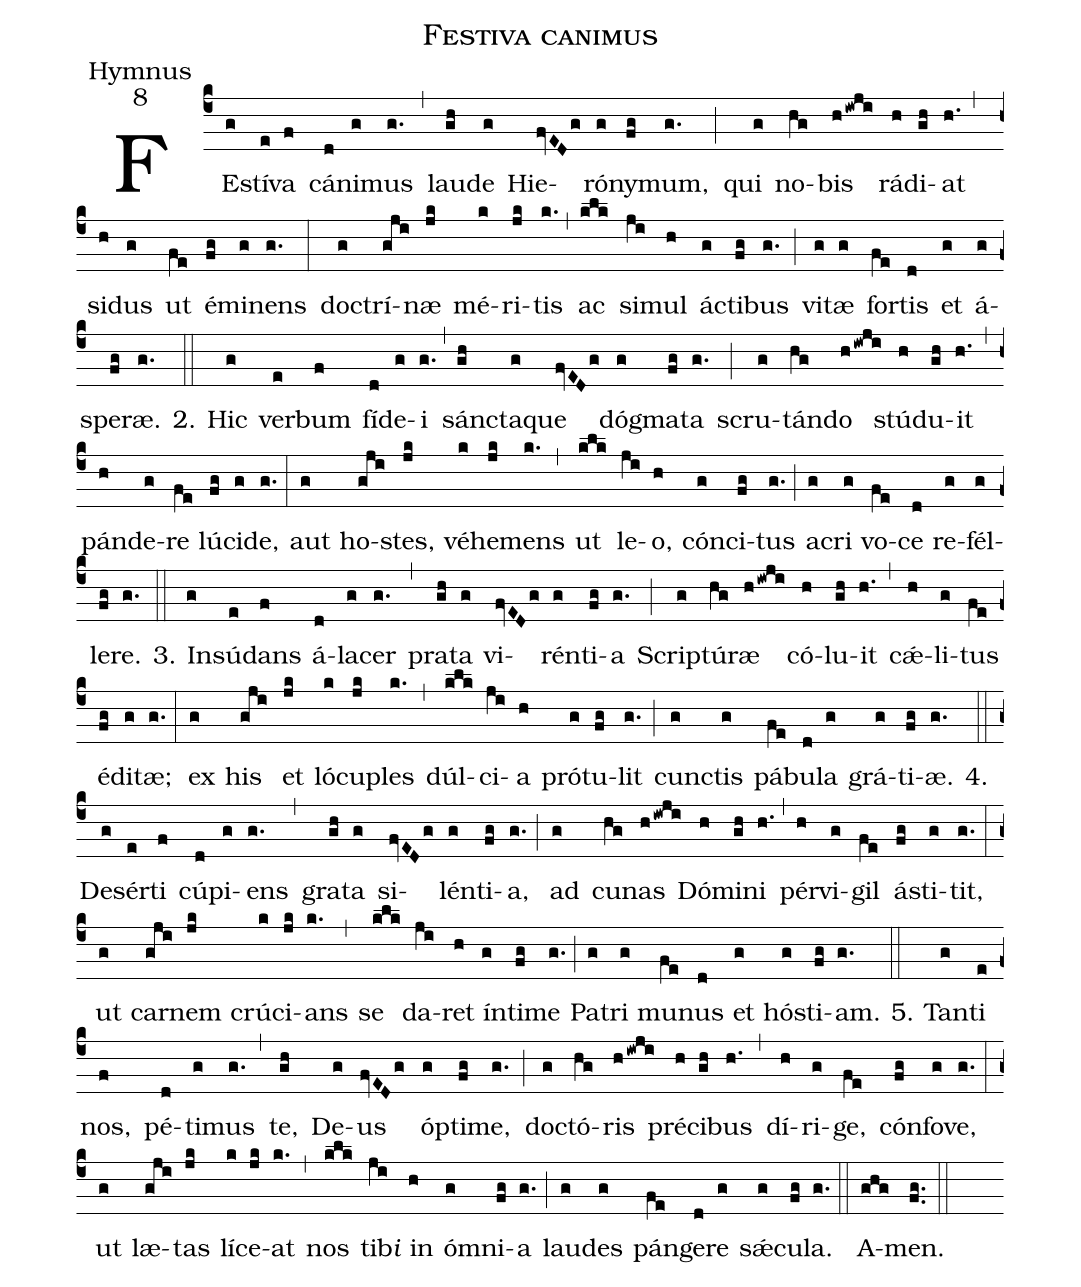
name:Festiva canimus;
office-part:Hymnus;
mode:8;
%%
(c4)FE(g)stí(e)va(f) cá(d)ni(g)mus(g.) (,) lau(gh)de(g) Hie(fvEDg)ró(g)ny(fg)mum,(g.) (;)
qui(g) no(hg)bis(hiwji) rá(h)di(gh)at(h.) (,) si(h)dus(g) ut(fe) é(fg)mi(g)nens(g.) (:)
do(g)ctrí(gji)næ(jk) mé(k)ri(jk)tis(k.) (,) ac(klk) si(ji)mul(h) á(g)cti(fg)bus(g.) (;)
vi(g)tæ(g) for(fe)tis(d) et(g) á(g)spe(fg)ræ.(g.)
2.(::) Hic(g) ver(e)bum(f) fí(d)de(g)i(g.) (,) sán(gh)cta(g)que(fvEDg) dóg(g)ma(fg)ta(g.) (;)
scru(g)tán(hg)do(hiwji) stú(h)du(gh)it(h.) (,) pán(h)de(g)re(fe) lú(fg)ci(g)de,(g.) (:)
aut(g) ho(gji)stes,(jk) vé(k)he(jk)mens(k.) (,) ut(klk) le(ji)o,(h) cón(g)ci(fg)tus(g.) (;)
a(g)cri(g) vo(fe)ce(d) re(g)fél(g)le(fg)re.(g.)
3.(::) In(g)sú(e)dans(f) á(d)la(g)cer(g.) (,) pra(gh)ta(g) vi(fvEDg)rén(g)ti(fg)a(g.) (;)
Scrip(g)tú(hg)ræ(hiwji) có(h)lu(gh)it(h.) (,) cǽ(h)li(g)tus(fe) é(fg)di(g)tæ;(g.) (:)
ex(g) his(gji) et(jk) ló(k)cu(jk)ples(k.) (,) dúl(klk)ci(ji)a(h) pró(g)tu(fg)lit(g.) (;)
cun(g)ctis(g) pá(fe)bu(d)la(g) grá(g)ti(fg)æ.(g.)
4.(::) De(g)sér(e)ti(f) cú(d)pi(g)ens(g.) (,) gra(gh)ta(g) si(fvEDg)lén(g)ti(fg)a,(g.) (;)
ad(g) cu(hg)nas(hiwji) Dó(h)mi(gh)ni(h.) (,) pér(h)vi(g)gil(fe) á(fg)sti(g)tit,(g.) (:)
ut(g) car(gji)nem(jk) crú(k)ci(jk)ans(k.) (,) se(klk) da(ji)ret(h) ín(g)ti(fg)me(g.) (;)
Pa(g)tri(g) mu(fe)nus(d) et(g) hó(g)sti(fg)am.(g.)
5.(::) Tan(g)ti(e) nos,(f) pé(d)ti(g)mus(g.) (,) te,(gh) De(g)us(fvEDg) óp(g)ti(fg)me,(g.) (;)
do(g)ctó(hg)ris(hiwji) pré(h)ci(gh)bus(h.) (,) dí(h)ri(g)ge,(fe) cón(fg)fo(g)ve,(g.) (:)
ut(g) læ(gji)tas(jk) lí(k)ce(jk)at(k.) (,) nos(klk) tib<i>i</i>(ji) in(h) óm(g)ni(fg)a(g.) (;)
lau(g)des(g) pán(fe)ge(d)re(g) sǽ(g)cu(fg)la.(g.) (::)
A(ghg)men.(fg..) (::)
